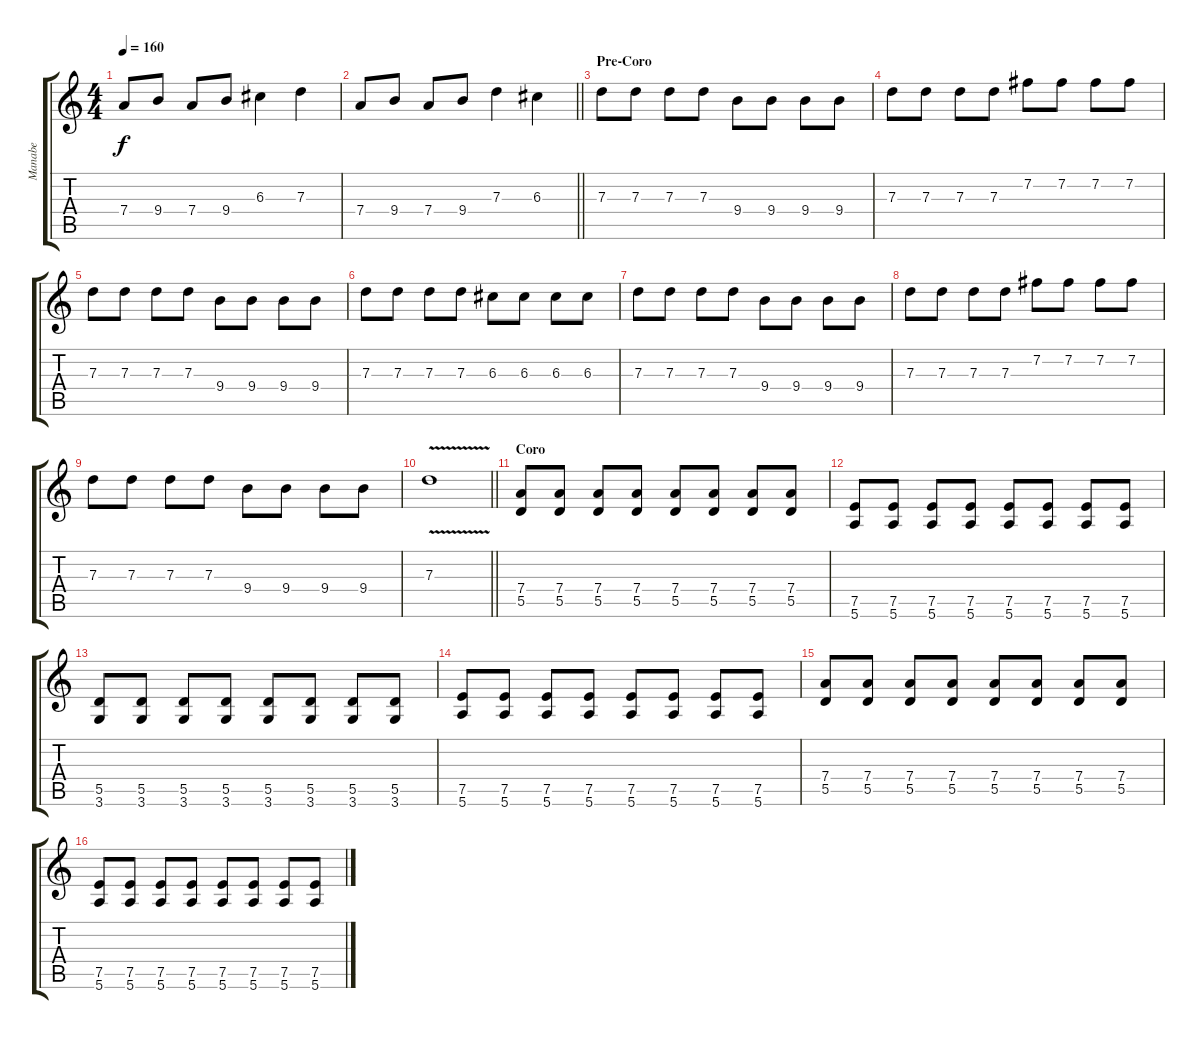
\track ("Manabe" "Manabe") {instrument distortionguitar}
\staff {score tabs}
\tuning (E4 B3 G3 D3 A2 E2) {hide}
\ts (4 4)
\tempo 160
\clef g2
\ks c
7.4.8{dy f} 9.4.8 7.4.8 9.4.8 6.3.4 7.3.4 |
\barLineRight lightlight
7.4.8 9.4.8 7.4.8 9.4.8 7.3.4 6.3.4 |
\section ("" "Pre-Coro")
7.3.8 7.3.8 7.3.8 7.3.8 9.4.8 9.4.8 9.4.8 9.4.8 |
7.3.8 7.3.8 7.3.8 7.3.8 7.2.8 7.2.8 7.2.8 7.2.8 |
7.3.8 7.3.8 7.3.8 7.3.8 9.4.8 9.4.8 9.4.8 9.4.8 |
7.3.8 7.3.8 7.3.8 7.3.8 6.3.8 6.3.8 6.3.8 6.3.8 |
7.3.8 7.3.8 7.3.8 7.3.8 9.4.8 9.4.8 9.4.8 9.4.8 |
7.3.8 7.3.8 7.3.8 7.3.8 7.2.8 7.2.8 7.2.8 7.2.8 |
7.3.8 7.3.8 7.3.8 7.3.8 9.4.8 9.4.8 9.4.8 9.4.8 |
\barLineRight lightlight
7.3{v}.1 |
\section ("" "Coro ")
(7.4 5.5).8 (7.4 5.5).8 (7.4 5.5).8 (7.4 5.5).8 (7.4 5.5).8 (7.4 5.5).8 (7.4 5.5).8 (7.4 5.5).8 |
(7.5 5.6).8 (7.5 5.6).8 (7.5 5.6).8 (7.5 5.6).8 (7.5 5.6).8 (7.5 5.6).8 (7.5 5.6).8 (7.5 5.6).8 |
(5.5 3.6).8 (5.5 3.6).8 (5.5 3.6).8 (5.5 3.6).8 (5.5 3.6).8 (5.5 3.6).8 (5.5 3.6).8 (5.5 3.6).8 |
(7.5 5.6).8 (7.5 5.6).8 (7.5 5.6).8 (7.5 5.6).8 (7.5 5.6).8 (7.5 5.6).8 (7.5 5.6).8 (7.5 5.6).8 |
(7.4 5.5).8 (7.4 5.5).8 (7.4 5.5).8 (7.4 5.5).8 (7.4 5.5).8 (7.4 5.5).8 (7.4 5.5).8 (7.4 5.5).8 |
(7.5 5.6).8 (7.5 5.6).8 (7.5 5.6).8 (7.5 5.6).8 (7.5 5.6).8 (7.5 5.6).8 (7.5 5.6).8 (7.5 5.6).8
